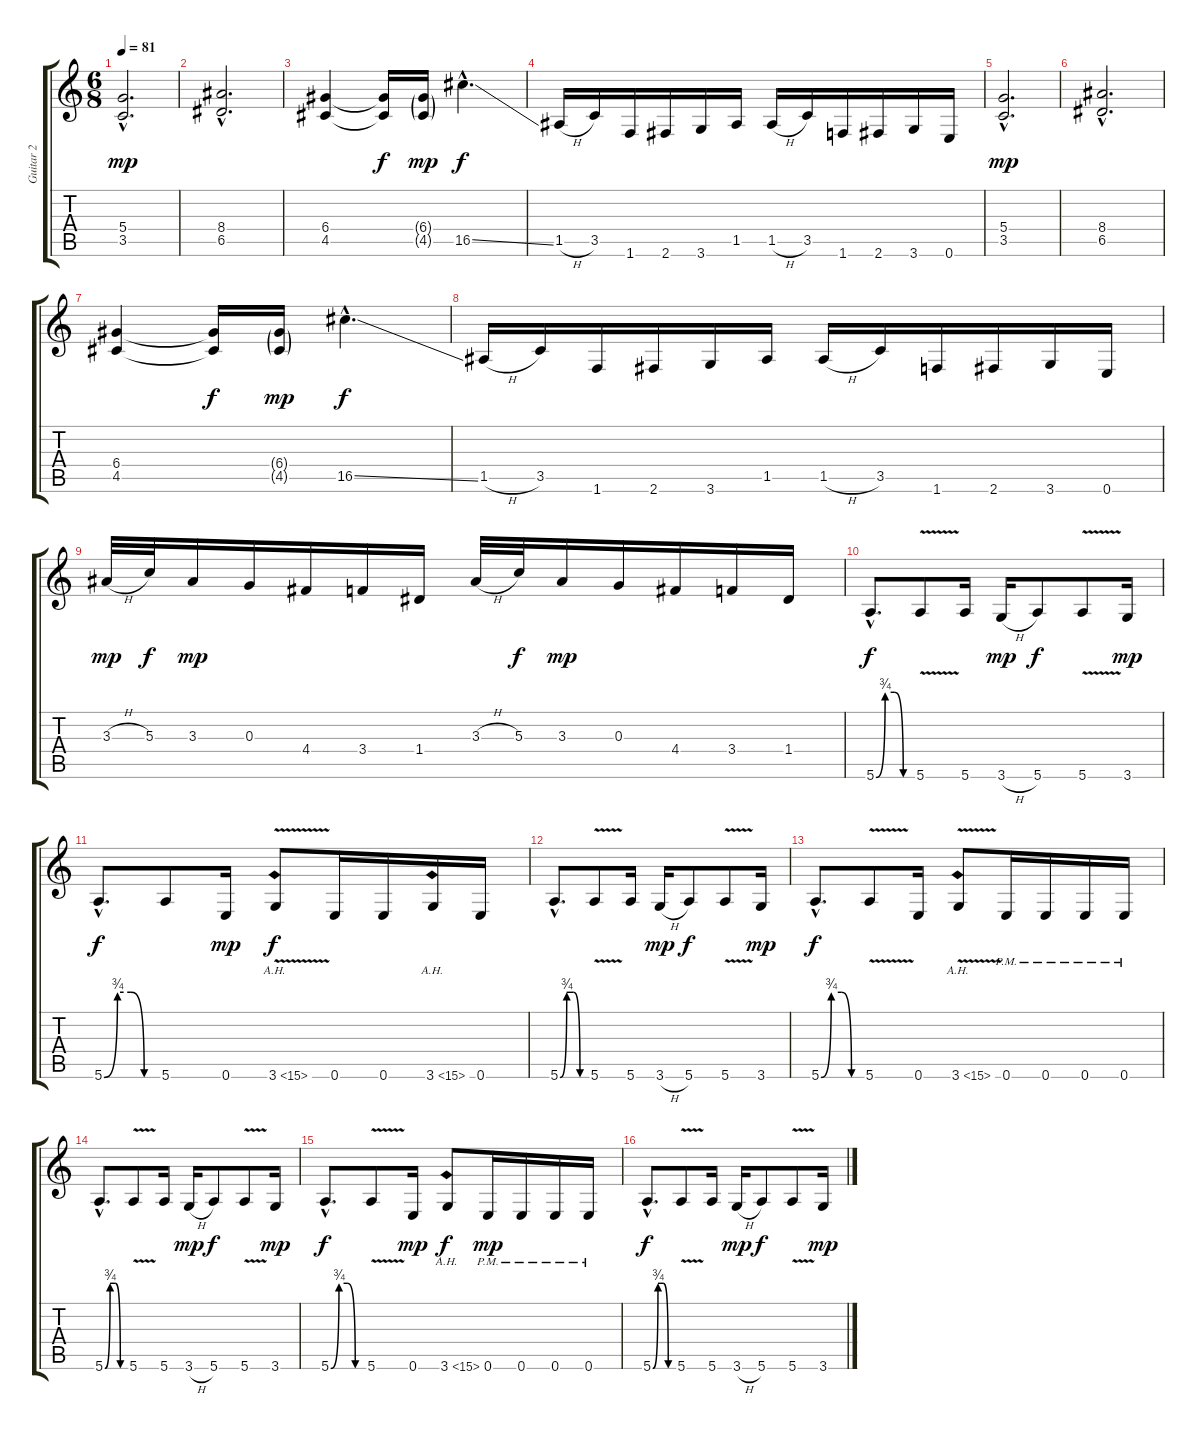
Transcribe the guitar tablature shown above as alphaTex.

\track ("Guitar 2" "Guitar 2") {instrument overdrivenguitar}
\staff {score tabs}
\tuning (E4 B3 G3 D3 A2 E2) {hide}
\ts (6 8)
\tempo 81
\clef g2
\ks c
(5.4{hac} 3.5{hac}).2{d dy mp} |
(8.4{hac} 6.5{hac}).2{d} |
(6.4 4.5).4 (6.4{t} 4.5{t}).16{dy f} (6.4{g} 4.5{g}).16{dy mp} 16.5{ss hac}.4{d dy f} |
1.5{h}.16 3.5.16 1.6.16 2.6.16 3.6.16 1.5.16 1.5{h}.16 3.5.16 1.6.16 2.6.16 3.6.16 0.6.16 |
(5.4{hac} 3.5{hac}).2{d dy mp} |
(8.4{hac} 6.5{hac}).2{d} |
(6.4 4.5).4 (6.4{t} 4.5{t}).16{dy f} (6.4{g} 4.5{g}).16{dy mp} 16.5{ss hac}.4{d dy f} |
1.5{h}.16 3.5.16 1.6.16 2.6.16 3.6.16 1.5.16 1.5{h}.16 3.5.16 1.6.16 2.6.16 3.6.16 0.6.16 |
3.3{h}.32{dy mp} 5.3.32{dy f} 3.3.16{dy mp} 0.3.16 4.4.16 3.4.16 1.4.16 3.3{h}.32 5.3.32{dy f} 3.3.16{dy mp} 0.3.16 4.4.16 3.4.16 1.4.16 |
5.6{be (custom 0 0 15 3 30 3 45 0 60 0) hac}.8{d dy f} 5.6{v}.8 5.6.16 3.6{h}.16{dy mp} 5.6.8{dy f} 5.6{v}.8 3.6.16{dy mp} |
5.6{be (custom 0 0 15 3 30 3 45 0 60 0) hac}.8{d dy f} 5.6.8 0.6.16{dy mp} 3.6{ah 12 v}.8{dy f} 0.6.16 0.6.16 3.6{ah 12}.16 0.6.16 |
5.6{be (custom 0 0 15 3 30 3 45 0 60 0) hac}.8{d} 5.6{v}.8 5.6.16 3.6{h}.16{dy mp} 5.6.8{dy f} 5.6{v}.8 3.6.16{dy mp} |
5.6{be (custom 0 0 15 3 30 3 45 0 60 0) hac}.8{d dy f} 5.6{v}.8 0.6.16 3.6{ah 12 v}.8 0.6{pm}.16 0.6{pm}.16 0.6{pm}.16 0.6{pm}.16 |
5.6{be (custom 0 0 15 3 30 3 45 0 60 0) hac}.8{d} 5.6{v}.8 5.6.16 3.6{h}.16{dy mp} 5.6.8{dy f} 5.6{v}.8 3.6.16{dy mp} |
5.6{be (custom 0 0 15 3 30 3 45 0 60 0) hac}.8{d dy f} 5.6{v}.8 0.6.16{dy mp} 3.6{ah 12}.8{dy f} 0.6{pm}.16{dy mp} 0.6{pm}.16 0.6{pm}.16 0.6{pm}.16 |
5.6{be (custom 0 0 15 3 30 3 45 0 60 0) hac}.8{d dy f} 5.6{v}.8 5.6.16 3.6{h}.16{dy mp} 5.6.8{dy f} 5.6{v}.8 3.6.16{dy mp}
